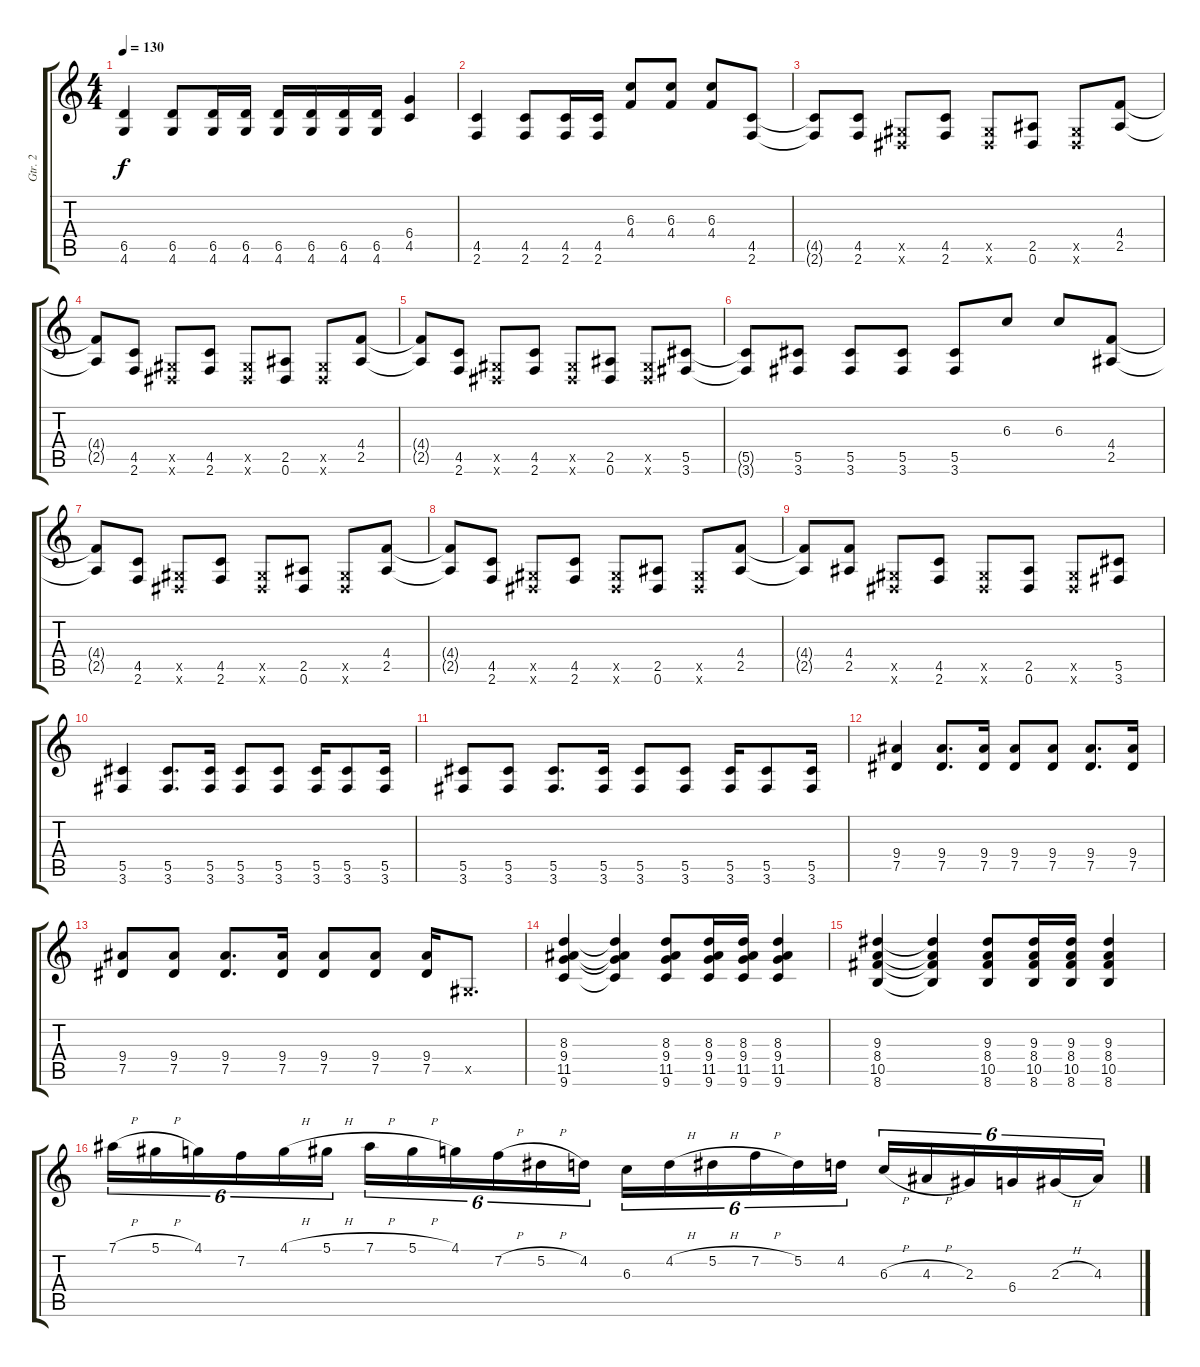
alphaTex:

\track ("Gtr. 2" "Gtr. 2") {instrument distortionguitar}
\staff {score tabs}
\tuning (Eb4 Bb3 Gb3 Db3 Ab2 Eb2) {hide}
\ts (4 4)
\tempo 130
\clef g2
\ks c
(6.5 4.6).4{dy f} (6.5 4.6).8 (6.5 4.6).16 (6.5 4.6).16 (6.5 4.6).16 (6.5 4.6).16 (6.5 4.6).16 (6.5 4.6).16 (6.4 4.5).4 |
(4.5 2.6).4 (4.5 2.6).8 (4.5 2.6).16 (4.5 2.6).16 (6.3 4.4).8 (6.3 4.4).8 (6.3 4.4).8 (4.5 2.6).8 |
(4.5{t} 2.6{t}).8 (4.5 2.6).8 (0.5{x} 0.6{x}).8 (4.5 2.6).8 (0.5{x} 0.6{x}).8 (2.5 0.6).8 (0.5{x} 0.6{x}).8 (4.4 2.5).8 |
(4.4{t} 2.5{t}).8 (4.5 2.6).8 (0.5{x} 0.6{x}).8 (4.5 2.6).8 (0.5{x} 0.6{x}).8 (2.5 0.6).8 (0.5{x} 0.6{x}).8 (4.4 2.5).8 |
(4.4{t} 2.5{t}).8 (4.5 2.6).8 (0.5{x} 0.6{x}).8 (4.5 2.6).8 (0.5{x} 0.6{x}).8 (2.5 0.6).8 (0.5{x} 0.6{x}).8 (5.5 3.6).8 |
(5.5{t} 3.6{t}).8 (5.5 3.6).8 (5.5 3.6).8 (5.5 3.6).8 (5.5 3.6).8 6.3.8 6.3.8 (4.4 2.5).8 |
(4.4{t} 2.5{t}).8 (4.5 2.6).8 (0.5{x} 0.6{x}).8 (4.5 2.6).8 (0.5{x} 0.6{x}).8 (2.5 0.6).8 (0.5{x} 0.6{x}).8 (4.4 2.5).8 |
(4.4{t} 2.5{t}).8 (4.5 2.6).8 (0.5{x} 0.6{x}).8 (4.5 2.6).8 (0.5{x} 0.6{x}).8 (2.5 0.6).8 (0.5{x} 0.6{x}).8 (4.4 2.5).8 |
(4.4{t} 2.5{t}).8 (4.4 2.5).8 (0.5{x} 0.6{x}).8 (4.5 2.6).8 (0.5{x} 0.6{x}).8 (2.5 0.6).8 (0.5{x} 0.6{x}).8 (5.5 3.6).8 |
(5.5 3.6).4 (5.5 3.6).8{d} (5.5 3.6).16 (5.5 3.6).8 (5.5 3.6).8 (5.5 3.6).16 (5.5 3.6).8 (5.5 3.6).16 |
(5.5 3.6).8 (5.5 3.6).8 (5.5 3.6).8{d} (5.5 3.6).16 (5.5 3.6).8 (5.5 3.6).8 (5.5 3.6).16 (5.5 3.6).8 (5.5 3.6).16 |
(9.4 7.5).4 (9.4 7.5).8{d} (9.4 7.5).16 (9.4 7.5).8 (9.4 7.5).8 (9.4 7.5).8{d} (9.4 7.5).16 |
(9.4 7.5).8 (9.4 7.5).8 (9.4 7.5).8{d} (9.4 7.5).16 (9.4 7.5).8 (9.4 7.5).8 (9.4 7.5).16 0.5{x}.8{d} |
(8.3 9.4 11.5 9.6).4 (8.3{t} 9.4{t} 11.5{t} 9.6{t}).4 (8.3 9.4 11.5 9.6).8 (8.3 9.4 11.5 9.6).16 (8.3 9.4 11.5 9.6).16 (8.3 9.4 11.5 9.6).4 |
(9.3 8.4 10.5 8.6).4 (9.3{t} 8.4{t} 10.5{t} 8.6{t}).4 (9.3 8.4 10.5 8.6).8 (9.3 8.4 10.5 8.6).16 (9.3 8.4 10.5 8.6).16 (9.3 8.4 10.5 8.6).4 |
7.1{h}.16{tu (6 4)} 5.1{h}.16{tu (6 4)} 4.1.16{tu (6 4)} 7.2.16{tu (6 4)} 4.1{h}.16{tu (6 4)} 5.1{h}.16{tu (6 4)} 7.1{h}.16{tu (6 4)} 5.1{h}.16{tu (6 4)} 4.1.16{tu (6 4)} 7.2{h}.16{tu (6 4)} 5.2{h}.16{tu (6 4)} 4.2.16{tu (6 4)} 6.3.16{tu (6 4)} 4.2{h}.16{tu (6 4)} 5.2{h}.16{tu (6 4)} 7.2{h}.16{tu (6 4)} 5.2.16{tu (6 4)} 4.2.16{tu (6 4)} 6.3{h}.16{tu (6 4)} 4.3{h}.16{tu (6 4)} 2.3.16{tu (6 4)} 6.4.16{tu (6 4)} 2.3{h}.16{tu (6 4)} 4.3{h}.16{tu (6 4)}
